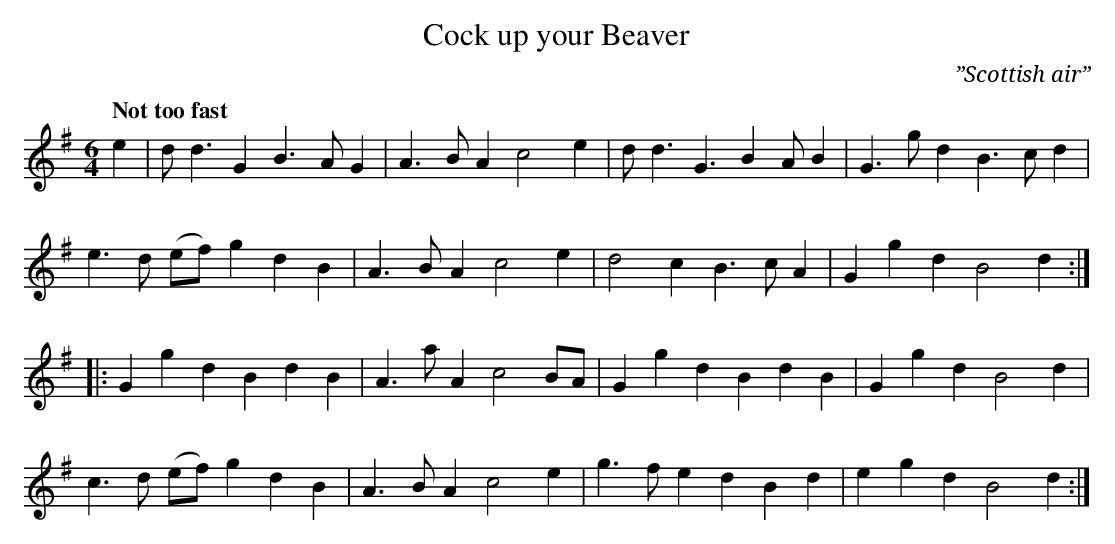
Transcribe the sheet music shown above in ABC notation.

X:1
T:Cock up your Beaver
M:6/4
L:1/8
Q:"Not too fast"
O:”Scottish air”
K:G
e2|d d3 G2 B3A G2|A3B A2 c4e2|d d3 G3 B2A B2|G3g d2B3c d2|
e3d (ef)g2 d2B2|A3B A2 c4e2|d4 c2 B3cA2|G2g2d2 B4d2:|
|:G2g2d2B2d2B2|A3a A2 c4 BA|G2g2d2 B2d2B2|G2g2d2 B4d2|
c3d (ef) g2d2B2|A3B A2 c4e2|g3f e2 d2B2d2|e2g2d2 B4 d2:|]
